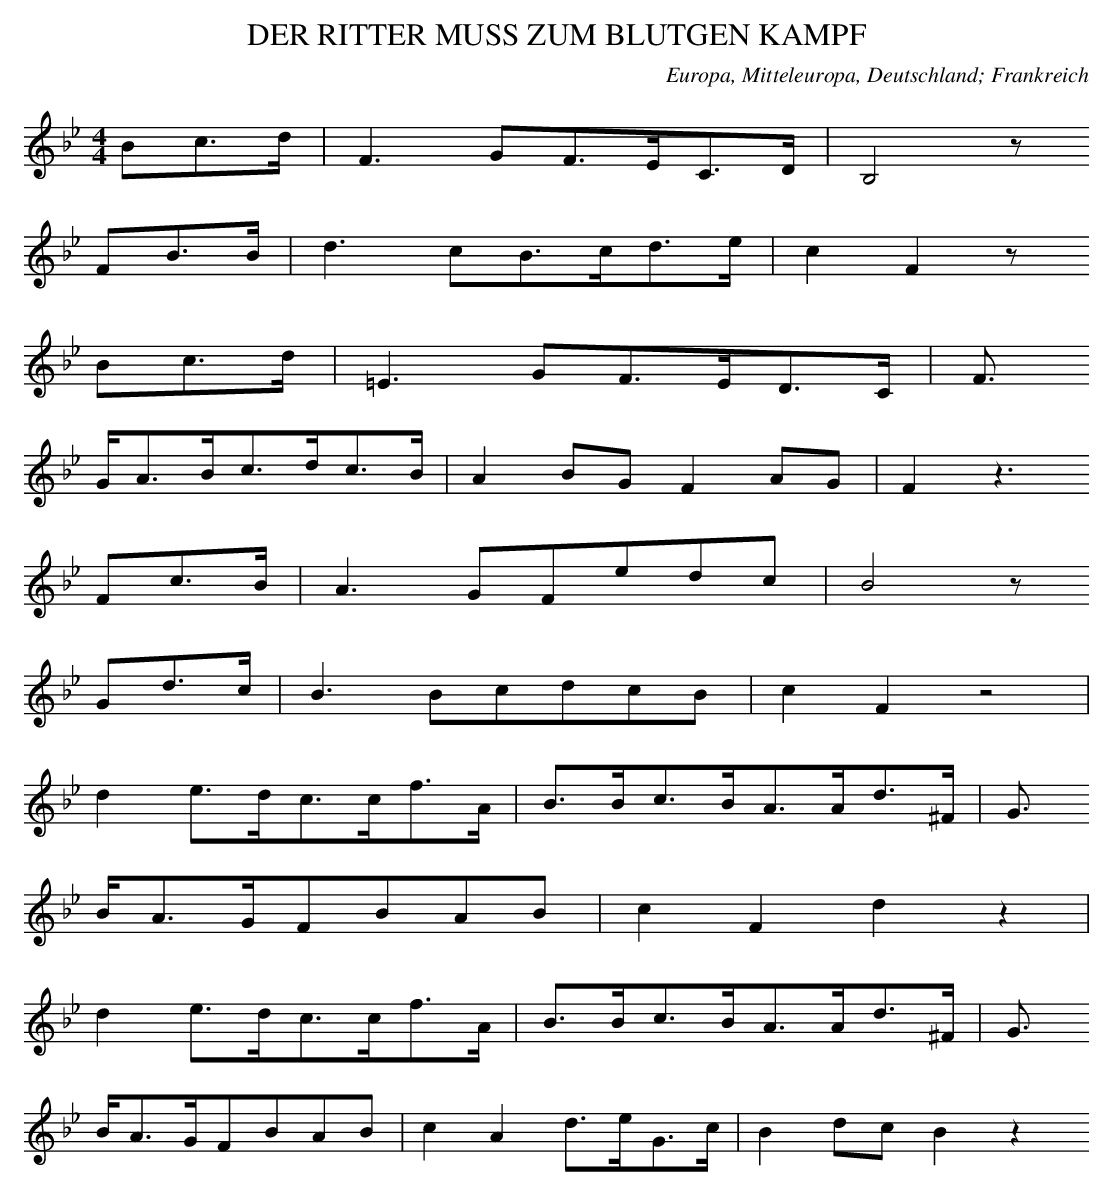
X:1
T: DER RITTER MUSS ZUM BLUTGEN KAMPF
O: Europa, Mitteleuropa, Deutschland; Frankreich
M: 4/4
L: 1/16
K: Bb
B2c3d | F6G2F3EC3D | B,8z2
F2B3B | d6c2B3cd3e | c4F4z2
B2c3d | =E6G2F3ED3C | F3
GA3Bc3dc3B | A4B2G2F4A2G2 | F4z6
F2c3B | A6G2F2e2d2c2 | B8z2
G2d3c | B6B2c2d2c2B2 | c4F4z8 |
d4e3dc3cf3A | B3Bc3BA3Ad3^F | G3
BA3GF2B2A2B2 | c4F4d4z4 |
d4e3dc3cf3A | B3Bc3BA3Ad3^F | G3
BA3GF2B2A2B2 | c4A4d3eG3c | B4d2c2B4z4
